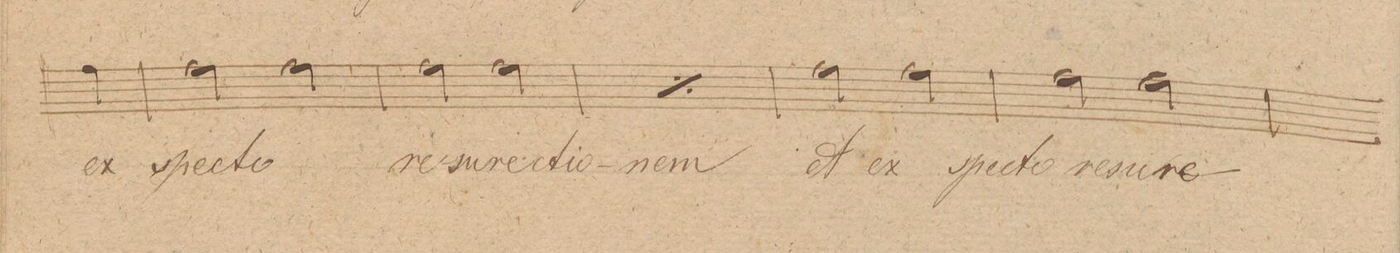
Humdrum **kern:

**kern	**text	**dynam
*I"Tenore.	*	*
*clefC4	*	*
*k[f#c#g#]	*	*
*met(c|)	*	*
*M2/2	*	*
4e\	ex-	.
=180	=180	=180
2e\	-pe-	.
2e\	-cto	.
=181	=181	=181
2e\	resu-	.
2e\	-recti-	.
=182	=182	=182
*rep	*	*
2e\	-o-	.
2e\	-nem-	.
*Xrep	*	*
=183	=183	=183
2e\	-et ex-	.
2e\	-spec-	.
=184	=184	=184
2e\	-to re-	.
2e\	-sure-	.
=185	=185	=185
*-	*-	*-
